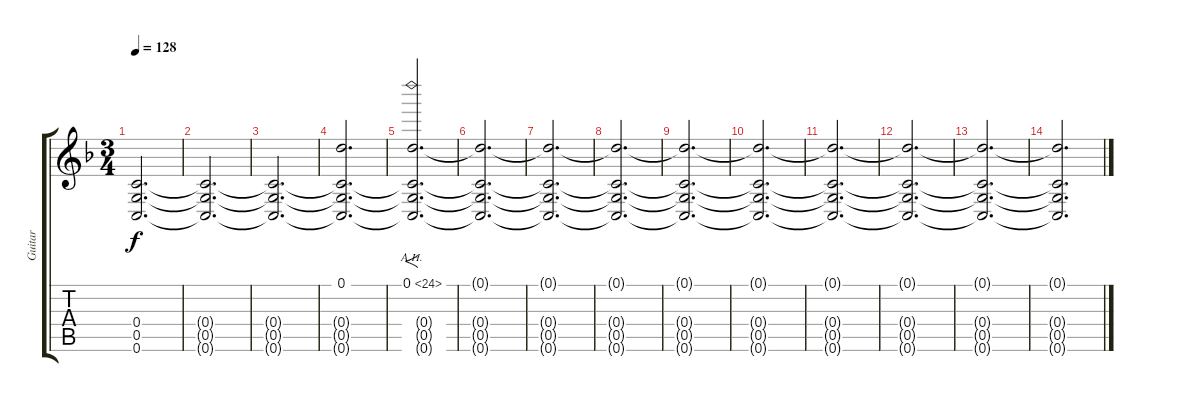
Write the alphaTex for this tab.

\track ("Guitar" "Guitar") {instrument distortionguitar}
\staff {score tabs}
\tuning (D4 A3 F3 C3 G2 C2) {hide}
\ts (3 4)
\tempo 128
\clef g2
\ks f
(0.4{t} 0.5{t} 0.6{t}).2{d dy f} |
(0.4{t} 0.5{t} 0.6{t}).2{d} |
(0.4{t} 0.5{t} 0.6{t}).2{d} |
(0.1 0.4{t} 0.5{t} 0.6{t}).2{d} |
(0.1{ah 24} 0.4{t} 0.5{t} 0.6{t}).2{f d} |
(0.1{t} 0.4{t} 0.5{t} 0.6{t}).2{d} |
(0.1{t} 0.4{t} 0.5{t} 0.6{t}).2{d} |
(0.1{t} 0.4{t} 0.5{t} 0.6{t}).2{d} |
(0.1{t} 0.4{t} 0.5{t} 0.6{t}).2{d} |
(0.1{t} 0.4{t} 0.5{t} 0.6{t}).2{d} |
(0.1{t} 0.4{t} 0.5{t} 0.6{t}).2{d} |
(0.1{t} 0.4{t} 0.5{t} 0.6{t}).2{d} |
(0.1{t} 0.4{t} 0.5{t} 0.6{t}).2{d} |
(0.1{t} 0.4{t} 0.5{t} 0.6{t}).2{d}
